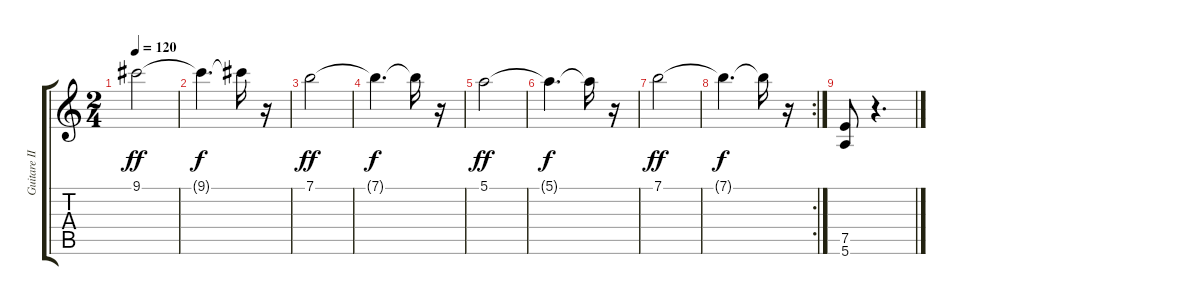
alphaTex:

\track ("Guitare II" "Guitare II") {instrument overdrivenguitar}
\staff {score tabs}
\tuning (E4 B3 G3 D3 A2 E2) {hide}
\ts (2 4)
\tempo 120
\clef g2
\ks c
9.1.2{dy ff} |
9.1{t}.4{d dy f} 9.1{t}.16 r.16 |
7.1.2{dy ff} |
7.1{t}.4{d dy f} 7.1{t}.16 r.16 |
5.1.2{dy ff} |
5.1{t}.4{d dy f} 5.1{t}.16 r.16 |
7.1.2{dy ff} |
\rc 2
7.1{t}.4{d dy f} 7.1{t}.16 r.16 |
(7.5 5.6).8 r.4{d}
